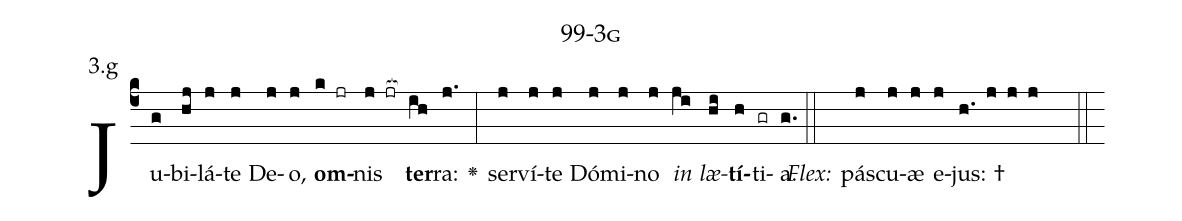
name: 99-3g;
annotation: 3.g;
%%
(c4)Ju(g)bi(hj)lá(j)te(j) De(j)o,(j) <b>om</b>(k jr)nis(j jr[ocb:1{]) <b>ter</b>(ih[ocb:0}])ra:(j.) <v>\greheightstar</v>(:) ser(j)ví(j)te(j) Dó(j)mi(j)no(j) <i>in</i>(ji) <i>læ</i>(hi)<b>tí</b>(h)ti(gr)a.(g.) (::)
<i>Flex:</i>()  pás(j)cu(j)æ(j) e(j)jus: †(h. j j j  ::)

%E(j) u(j) o(ji) u(hi) a(h) e.(g.) (::)
